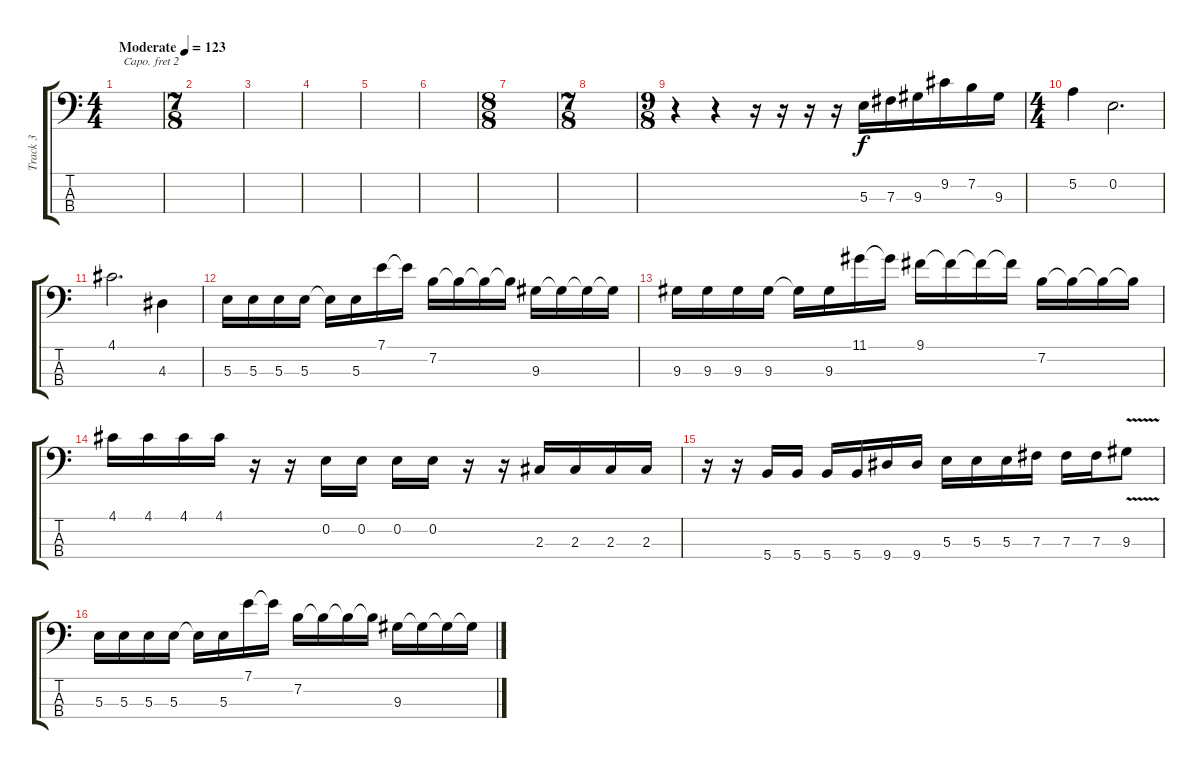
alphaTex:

\track ("Track 3" "Track 3") {instrument electricbasspick}
\staff {score tabs}
\capo 2
\tuning (G2 D2 A1 E1) {hide}
\ts (4 4)
\tempo (123 "Moderate")
\clef f4
\ks c
|
\ts (7 8)
|
|
|
|
|
\ts (8 8)
|
\ts (7 8)
|
\ts (9 8)
r.4 r.4 r.16 r.16 r.16 r.16 5.3.16 7.3.16 9.3.16 9.2.16 7.2.16 9.3.16 |
\ts (4 4)
5.2.4 0.2.2{d} |
4.1.2{d} 4.3.4 |
5.3.16 5.3.16 5.3.16 5.3.16 5.3{t}.16 5.3.16 7.1.16 7.1{t}.16 7.2.16 7.2{t}.16 7.2{t}.16 7.2{t}.16 9.3.16 9.3{t}.16 9.3{t}.16 9.3{t}.16 |
9.3.16 9.3.16 9.3.16 9.3.16 9.3{t}.16 9.3.16 11.1.16 11.1{t}.16 9.1.16 9.1{t}.16 9.1{t}.16 9.1{t}.16 7.2.16 7.2{t}.16 7.2{t}.16 7.2{t}.16 |
4.1.16 4.1.16 4.1.16 4.1.16 r.16 r.16 0.2.16 0.2.16 0.2.16 0.2.16 r.16 r.16 2.3.16 2.3.16 2.3.16 2.3.16 |
r.16 r.16 5.4.16 5.4.16 5.4.16 5.4.16 9.4.16 9.4.16 5.3.16 5.3.16 5.3.16 7.3.16 7.3.16 7.3.16 9.3{v}.8 |
5.3.16 5.3.16 5.3.16 5.3.16 5.3{t}.16 5.3.16 7.1.16 7.1{t}.16 7.2.16 7.2{t}.16 7.2{t}.16 7.2{t}.16 9.3.16 9.3{t}.16 9.3{t}.16 9.3{t}.16
